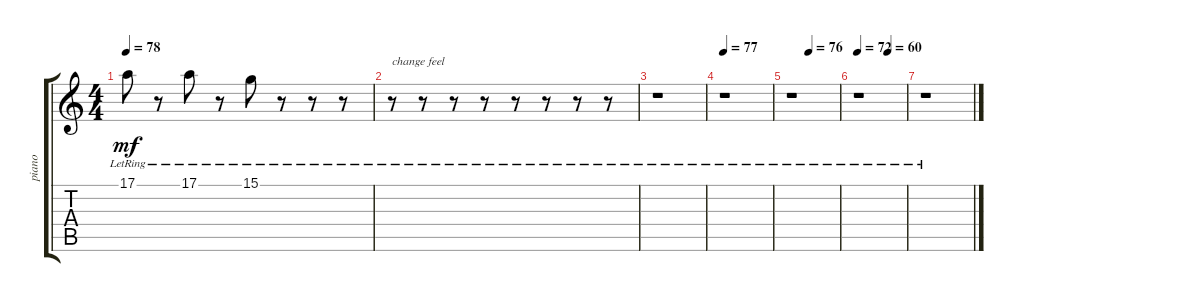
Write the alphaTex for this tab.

\track ("piano" "piano") {instrument acousticgrandpiano}
\staff {score tabs}
\tuning (E4 B3 G3 D3 A2 E2) {hide}
\ts (4 4)
\tempo 78
\clef g2
\ks c
17.1{lr}.8{txt " " dy mf} r.8 17.1{lr}.8 r.8 15.1{lr}.8 r.8 r.8 r.8 |
r.8{txt "change feel"} r.8 r.8 r.8 r.8 r.8 r.8 r.8 |
r.1 |
\tempo 77
r.1 |
\tempo (76 0.375)
r.1 |
\tempo (60 0.625)
\tempo 72
r.1 |
r.1
